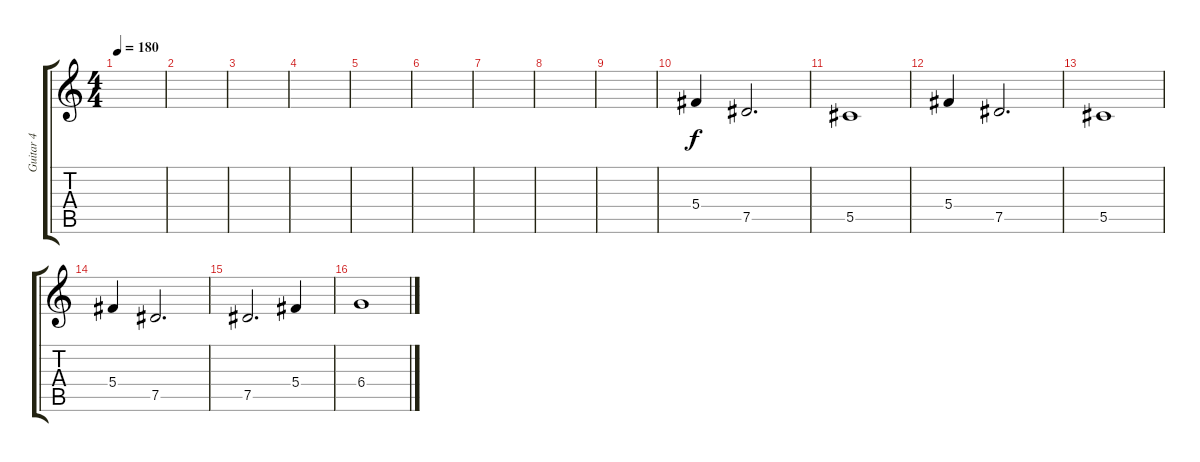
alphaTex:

\track ("Guitar 4" "Guitar 4") {instrument overdrivenguitar}
\staff {score tabs}
\tuning (Eb4 Bb3 Gb3 Db3 Ab2 Eb2) {hide}
\ts (4 4)
\tempo 180
\clef g2
\ks c
|
|
|
|
|
|
|
|
|
5.4.4 7.5.2{d} |
5.5.1 |
5.4.4 7.5.2{d} |
5.5.1 |
5.4.4 7.5.2{d} |
7.5.2{d} 5.4.4 |
6.4.1
